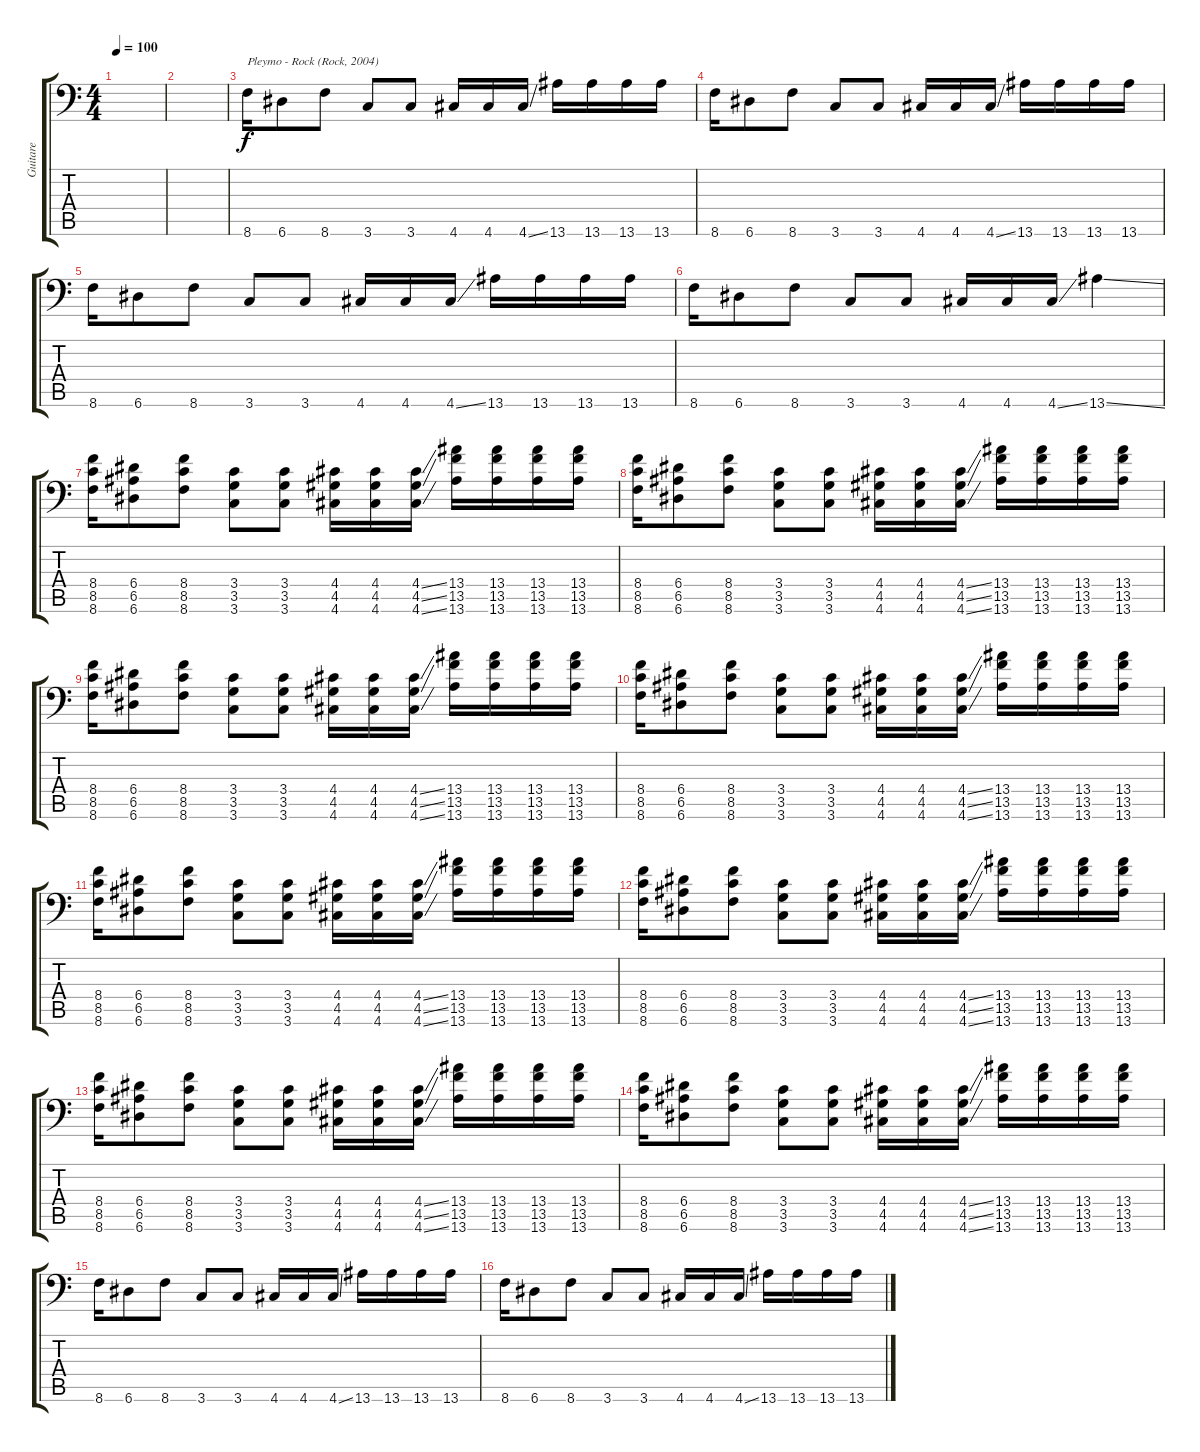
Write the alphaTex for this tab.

\track ("Guitare" "Guitare") {instrument overdrivenguitar}
\staff {score tabs}
\tuning (B3 Gb3 D3 A2 E2 A1) {hide}
\ts (4 4)
\tempo 100
\clef f4
\ks c
|
|
8.6.16{txt "Pleymo - Rock (Rock, 2004)"} 6.6.8 8.6.8 3.6.8 3.6.8 4.6.16 4.6.16 4.6{ss}.16 13.6.16 13.6.16 13.6.16 13.6.16 |
8.6.16 6.6.8 8.6.8 3.6.8 3.6.8 4.6.16 4.6.16 4.6{ss}.16 13.6.16 13.6.16 13.6.16 13.6.16 |
8.6.16 6.6.8 8.6.8 3.6.8 3.6.8 4.6.16 4.6.16 4.6{ss}.16 13.6.16 13.6.16 13.6.16 13.6.16 |
8.6.16 6.6.8 8.6.8 3.6.8 3.6.8 4.6.16 4.6.16 4.6{ss}.16 13.6{ss}.4 |
(8.4 8.5 8.6).16 (6.4 6.5 6.6).8 (8.4 8.5 8.6).8 (3.4 3.5 3.6).8 (3.4 3.5 3.6).8 (4.4 4.5 4.6).16 (4.4 4.5 4.6).16 (4.4{ss} 4.5{ss} 4.6{ss}).16 (13.4 13.5 13.6).16 (13.4 13.5 13.6).16 (13.4 13.5 13.6).16 (13.4 13.5 13.6).16 |
(8.4 8.5 8.6).16 (6.4 6.5 6.6).8 (8.4 8.5 8.6).8 (3.4 3.5 3.6).8 (3.4 3.5 3.6).8 (4.4 4.5 4.6).16 (4.4 4.5 4.6).16 (4.4{ss} 4.5{ss} 4.6{ss}).16 (13.4 13.5 13.6).16 (13.4 13.5 13.6).16 (13.4 13.5 13.6).16 (13.4 13.5 13.6).16 |
(8.4 8.5 8.6).16 (6.4 6.5 6.6).8 (8.4 8.5 8.6).8 (3.4 3.5 3.6).8 (3.4 3.5 3.6).8 (4.4 4.5 4.6).16 (4.4 4.5 4.6).16 (4.4{ss} 4.5{ss} 4.6{ss}).16 (13.4 13.5 13.6).16 (13.4 13.5 13.6).16 (13.4 13.5 13.6).16 (13.4 13.5 13.6).16 |
(8.4 8.5 8.6).16 (6.4 6.5 6.6).8 (8.4 8.5 8.6).8 (3.4 3.5 3.6).8 (3.4 3.5 3.6).8 (4.4 4.5 4.6).16 (4.4 4.5 4.6).16 (4.4{ss} 4.5{ss} 4.6{ss}).16 (13.4 13.5 13.6).16 (13.4 13.5 13.6).16 (13.4 13.5 13.6).16 (13.4 13.5 13.6).16 |
(8.4 8.5 8.6).16 (6.4 6.5 6.6).8 (8.4 8.5 8.6).8 (3.4 3.5 3.6).8 (3.4 3.5 3.6).8 (4.4 4.5 4.6).16 (4.4 4.5 4.6).16 (4.4{ss} 4.5{ss} 4.6{ss}).16 (13.4 13.5 13.6).16 (13.4 13.5 13.6).16 (13.4 13.5 13.6).16 (13.4 13.5 13.6).16 |
(8.4 8.5 8.6).16 (6.4 6.5 6.6).8 (8.4 8.5 8.6).8 (3.4 3.5 3.6).8 (3.4 3.5 3.6).8 (4.4 4.5 4.6).16 (4.4 4.5 4.6).16 (4.4{ss} 4.5{ss} 4.6{ss}).16 (13.4 13.5 13.6).16 (13.4 13.5 13.6).16 (13.4 13.5 13.6).16 (13.4 13.5 13.6).16 |
(8.4 8.5 8.6).16 (6.4 6.5 6.6).8 (8.4 8.5 8.6).8 (3.4 3.5 3.6).8 (3.4 3.5 3.6).8 (4.4 4.5 4.6).16 (4.4 4.5 4.6).16 (4.4{ss} 4.5{ss} 4.6{ss}).16 (13.4 13.5 13.6).16 (13.4 13.5 13.6).16 (13.4 13.5 13.6).16 (13.4 13.5 13.6).16 |
(8.4 8.5 8.6).16 (6.4 6.5 6.6).8 (8.4 8.5 8.6).8 (3.4 3.5 3.6).8 (3.4 3.5 3.6).8 (4.4 4.5 4.6).16 (4.4 4.5 4.6).16 (4.4{ss} 4.5{ss} 4.6{ss}).16 (13.4 13.5 13.6).16 (13.4 13.5 13.6).16 (13.4 13.5 13.6).16 (13.4 13.5 13.6).16 |
8.6.16 6.6.8 8.6.8 3.6.8 3.6.8 4.6.16 4.6.16 4.6{ss}.16 13.6.16 13.6.16 13.6.16 13.6.16 |
8.6.16 6.6.8 8.6.8 3.6.8 3.6.8 4.6.16 4.6.16 4.6{ss}.16 13.6.16 13.6.16 13.6.16 13.6.16
